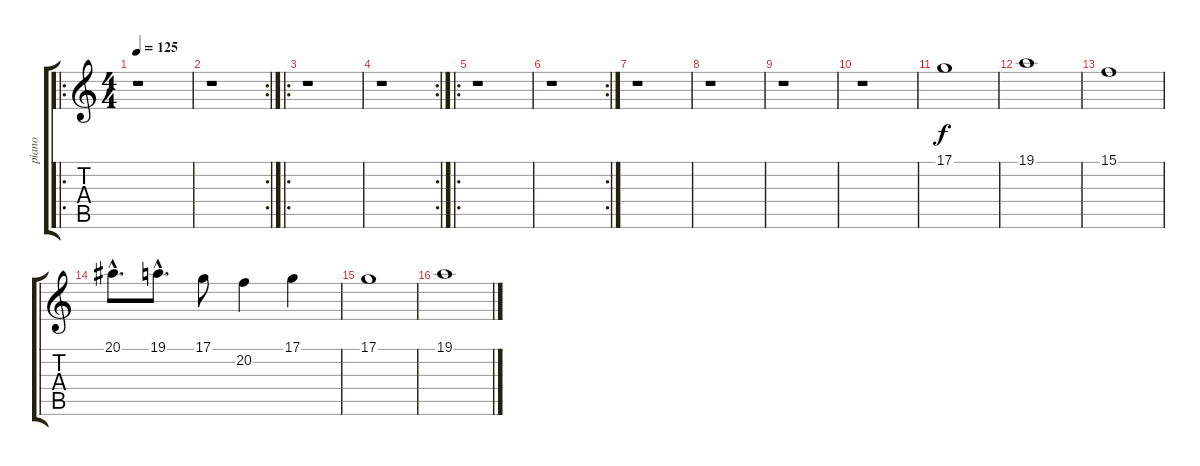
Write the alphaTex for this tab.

\track ("piano" "piano") {instrument acousticgrandpiano}
\staff {score tabs}
\tuning (D4 A3 F3 C3 G2 C2) {hide}
\ro
\ts (4 4)
\tempo 125
\clef g2
\ks c
r.1{dy f instrument acousticgrandpiano} |
\rc 2
r.1 |
\ro
r.1 |
\rc 2
r.1 |
\ro
r.1 |
\rc 2
r.1 |
r.1 |
r.1 |
r.1 |
r.1 |
17.1.1 |
19.1.1 |
15.1.1 |
20.1{hac}.8{d} 19.1{hac}.8{d} 17.1.8 20.2.4 17.1.4 |
17.1.1 |
19.1.1
